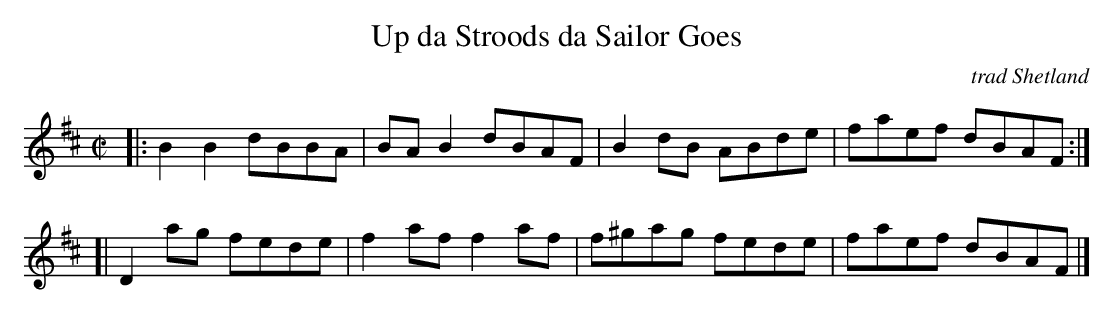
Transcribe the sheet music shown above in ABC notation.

X:1
T: Up da Stroods da Sailor Goes
O: trad Shetland
M: C|
L: 1/8
K: Bm
|: B2B2 dBBA | BAB2 dBAF | B2dB  ABde | faef dBAF :|
[| D2ag fede | f2af f2af | f^gag fede | faef dBAF |]
